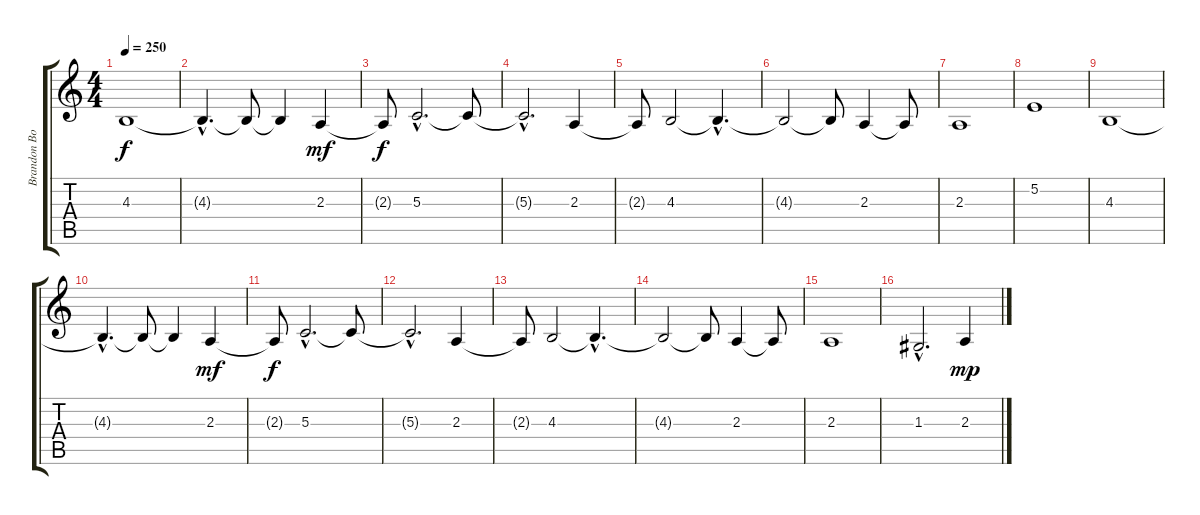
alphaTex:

\track ("Brandon Boyd" "Brandon Bo") {instrument altosax}
\staff {score tabs}
\tuning (E4 B3 G3 D3 A2 E2) {hide}
\ts (4 4)
\tempo 250
\clef g2
\ks c
4.3.1{dy f} |
4.3{hac t}.4{d} 4.3{t}.8 4.3{t}.4 2.3.4{dy mf} |
2.3{t}.8{dy f} 5.3{hac}.2{d} 5.3{t}.8 |
5.3{hac t}.2{d} 2.3.4 |
2.3{t}.8 4.3.2 4.3{hac t}.4{d} |
4.3{t}.2 4.3{t}.8 2.3.4 2.3{t}.8 |
2.3.1 |
5.2.1 |
4.3.1 |
4.3{hac t}.4{d} 4.3{t}.8 4.3{t}.4 2.3.4{dy mf} |
2.3{t}.8{dy f} 5.3{hac}.2{d} 5.3{t}.8 |
5.3{hac t}.2{d} 2.3.4 |
2.3{t}.8 4.3.2 4.3{hac t}.4{d} |
4.3{t}.2 4.3{t}.8 2.3.4 2.3{t}.8 |
2.3.1 |
1.3{hac}.2{d} 2.3.4{dy mp}
